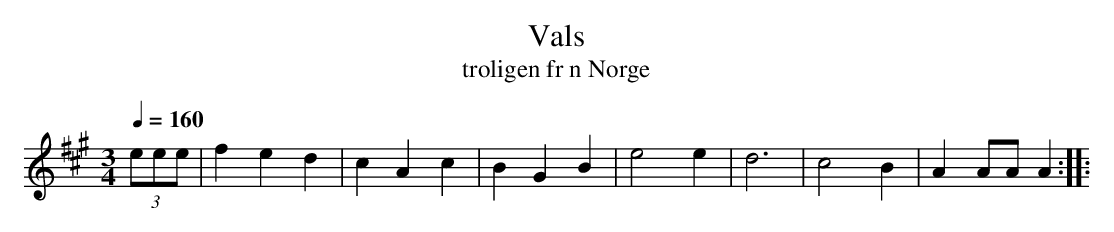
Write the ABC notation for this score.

X:1
T:Vals
T:troligen fr n Norge
M:3/4
L:1/4
K:A
Q:160
(3e/e/e/ | f e d | c A c | B G B | e2 e | d3 | c2 B | A A/A/ A ::
